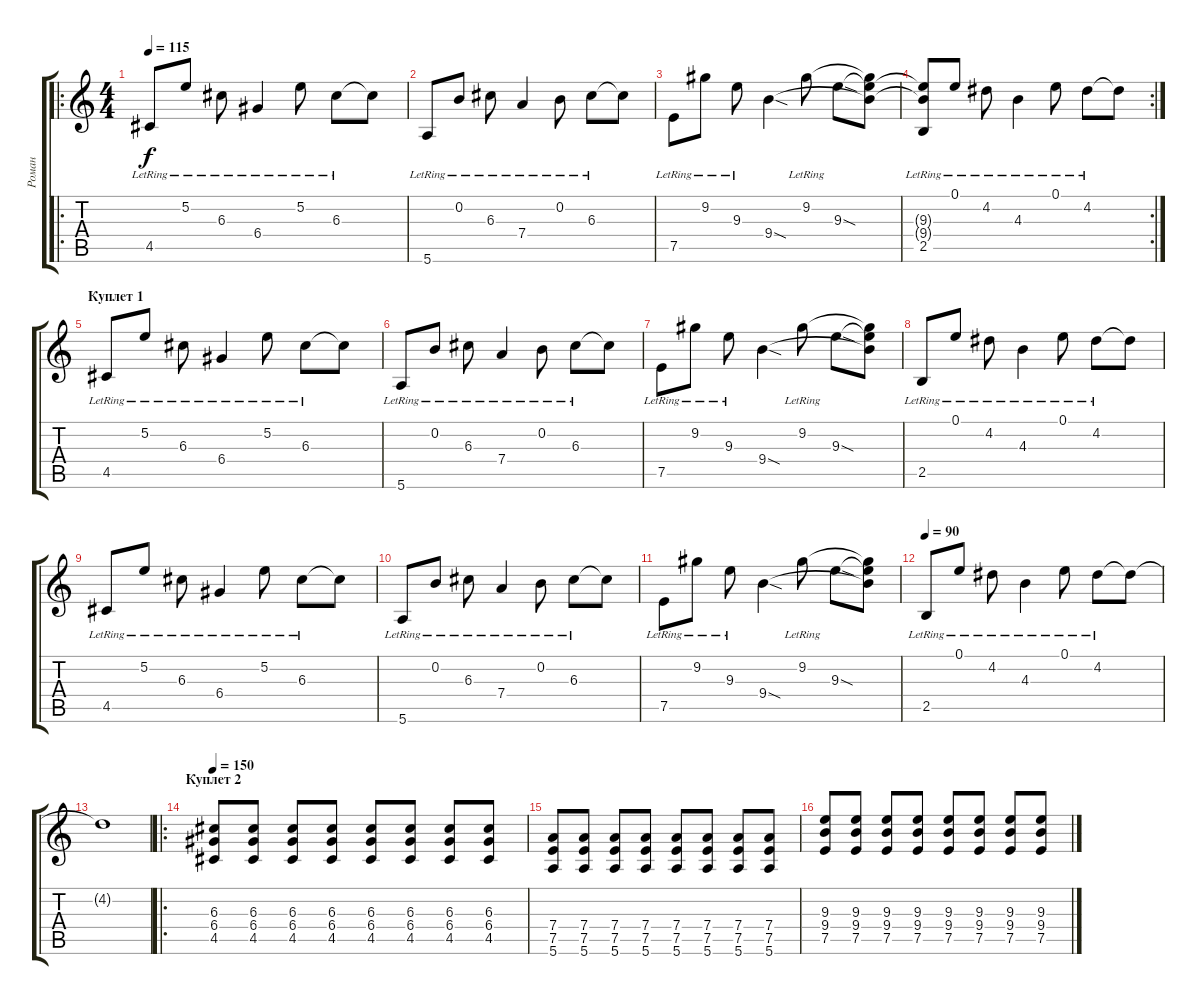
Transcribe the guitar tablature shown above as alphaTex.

\track ("Роман" "Роман") {instrument acousticguitarsteel}
\staff {score tabs}
\tuning (E4 B3 G3 D3 A2 E2) {hide}
\ro
\ts (4 4)
\tempo 115
\clef g2
\ks c
4.5{lr}.8{dy f instrument acousticguitarsteel} 5.2{lr}.8 6.3{lr}.8 6.4{lr}.4 5.2{lr}.8 6.3{lr}.8 6.3{t}.8 |
5.6{lr}.8 0.2{lr}.8 6.3{lr}.8 7.4{lr}.4 0.2{lr}.8 6.3{lr}.8 6.3{t}.8 |
7.5{lr}.8 9.2{lr}.8 9.3{lr}.8 9.4{sod}.4 9.2{lr}.8 9.3{sod}.8 (9.2{t} 9.3{t} 9.4{t}).8 |
\rc 2
(9.3{t} 9.4{t} 2.5{lr}).8 0.1{lr}.8 4.2{lr}.8 4.3{lr}.4 0.1{lr}.8 4.2{lr}.8 4.2{t}.8 |
\section ("" "Куплет 1")
4.5{lr}.8 5.2{lr}.8 6.3{lr}.8 6.4{lr}.4 5.2{lr}.8 6.3{lr}.8 6.3{t}.8 |
5.6{lr}.8 0.2{lr}.8 6.3{lr}.8 7.4{lr}.4 0.2{lr}.8 6.3{lr}.8 6.3{t}.8 |
7.5{lr}.8 9.2{lr}.8 9.3{lr}.8 9.4{sod}.4 9.2{lr}.8 9.3{sod}.8 (9.2{t} 9.3{t} 9.4{t}).8 |
2.5{lr}.8 0.1{lr}.8 4.2{lr}.8 4.3{lr}.4 0.1{lr}.8 4.2{lr}.8 4.2{t}.8 |
4.5{lr}.8 5.2{lr}.8 6.3{lr}.8 6.4{lr}.4 5.2{lr}.8 6.3{lr}.8 6.3{t}.8 |
5.6{lr}.8 0.2{lr}.8 6.3{lr}.8 7.4{lr}.4 0.2{lr}.8 6.3{lr}.8 6.3{t}.8 |
7.5{lr}.8 9.2{lr}.8 9.3{lr}.8 9.4{sod}.4 9.2{lr}.8 9.3{sod}.8 (9.2{t} 9.3{t} 9.4{t}).8 |
\tempo 90
2.5{lr}.8 0.1{lr}.8 4.2{lr}.8 4.3{lr}.4 0.1{lr}.8 4.2{lr}.8 4.2{t}.8 |
4.2{t}.1 |
\ro
\section ("" "Куплет 2")
\tempo 150
(6.3 6.4 4.5).8{instrument distortionguitar} (6.3 6.4 4.5).8 (6.3 6.4 4.5).8 (6.3 6.4 4.5).8 (6.3 6.4 4.5).8 (6.3 6.4 4.5).8 (6.3 6.4 4.5).8 (6.3 6.4 4.5).8 |
(7.4 7.5 5.6).8 (7.4 7.5 5.6).8 (7.4 7.5 5.6).8 (7.4 7.5 5.6).8 (7.4 7.5 5.6).8 (7.4 7.5 5.6).8 (7.4 7.5 5.6).8 (7.4 7.5 5.6).8 |
(9.3 9.4 7.5).8 (9.3 9.4 7.5).8 (9.3 9.4 7.5).8 (9.3 9.4 7.5).8 (9.3 9.4 7.5).8 (9.3 9.4 7.5).8 (9.3 9.4 7.5).8 (9.3 9.4 7.5).8
